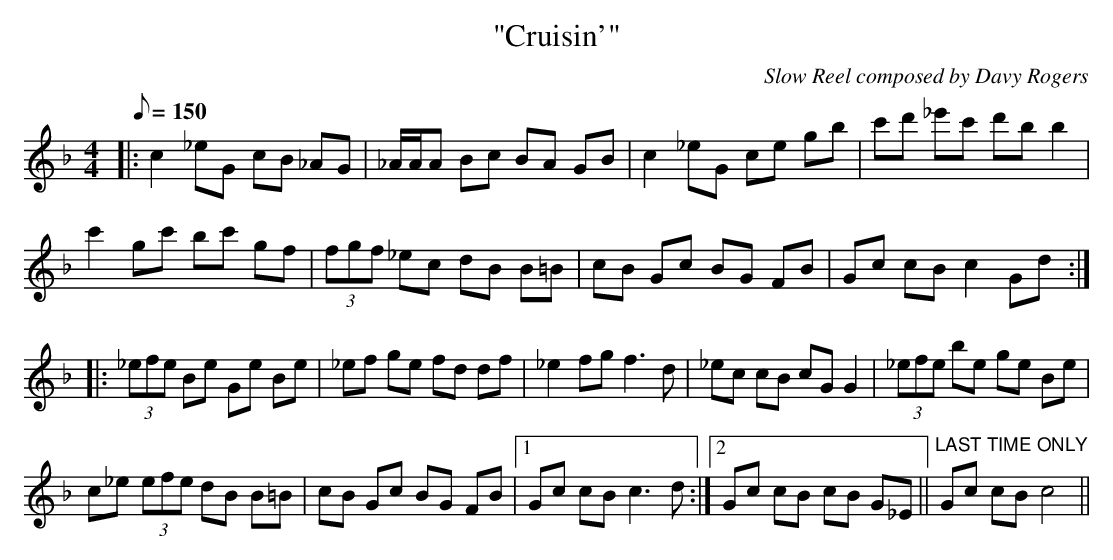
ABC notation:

X:1
T:"Cruisin'"
C:Slow Reel composed by Davy Rogers
L:1/8
Q:150
K:Dm
M:4/4
|: c2 _eG cB _AG | _A/A/A Bc BA GB | c2 _eG ce gb | c'd' _e'c' d'b b2 |
c'2 gc' bc' gf | (3fgf _ec dB B=B | cB Gc BG FB | Gc cB c2 Gd :|
|: (3_efe Be Ge Be | _ef ge fd df |  _e2 fg f3d | _ec cB cG G2 | (3_efe be ge Be |
c_e (3efe dB B=B | cB Gc BG FB |1 Gc cB c3d :|2 Gc cB cB G_E || "LAST TIME ONLY"Gc cB c4 ||
